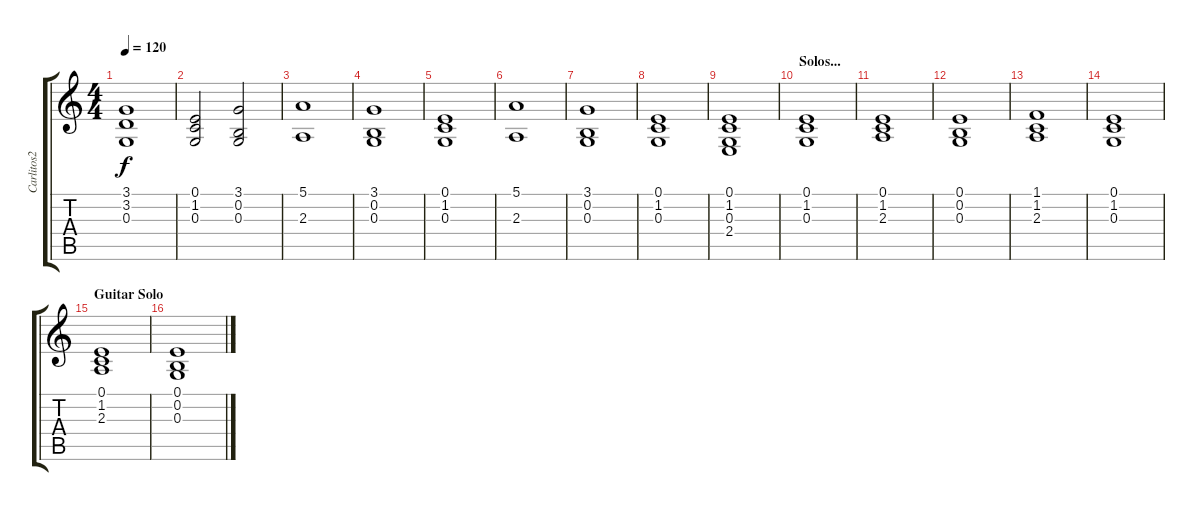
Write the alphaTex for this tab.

\track ("Carlitos2" "Carlitos2") {instrument choiraahs}
\staff {score tabs}
\tuning (E4 B3 G3 D3 A2 E2) {hide}
\ts (4 4)
\tempo 120
\clef g2
\ks c
(3.1 3.2 0.3).1{dy f} |
(0.1 1.2 0.3).2 (3.1 0.2 0.3).2 |
(5.1 2.3).1 |
(3.1 0.2 0.3).1 |
(0.1 1.2 0.3).1 |
(5.1 2.3).1 |
(3.1 0.2 0.3).1 |
(0.1 1.2 0.3).1 |
(0.1 1.2 0.3 2.4).1 |
\section ("" "Solos...")
(0.1 1.2 0.3).1 |
(0.1 1.2 2.3).1 |
(0.1 0.2 0.3).1 |
(1.1 1.2 2.3).1 |
(0.1 1.2 0.3).1 |
\section ("" "Guitar Solo")
(0.1 1.2 2.3).1 |
(0.1 0.2 0.3).1
